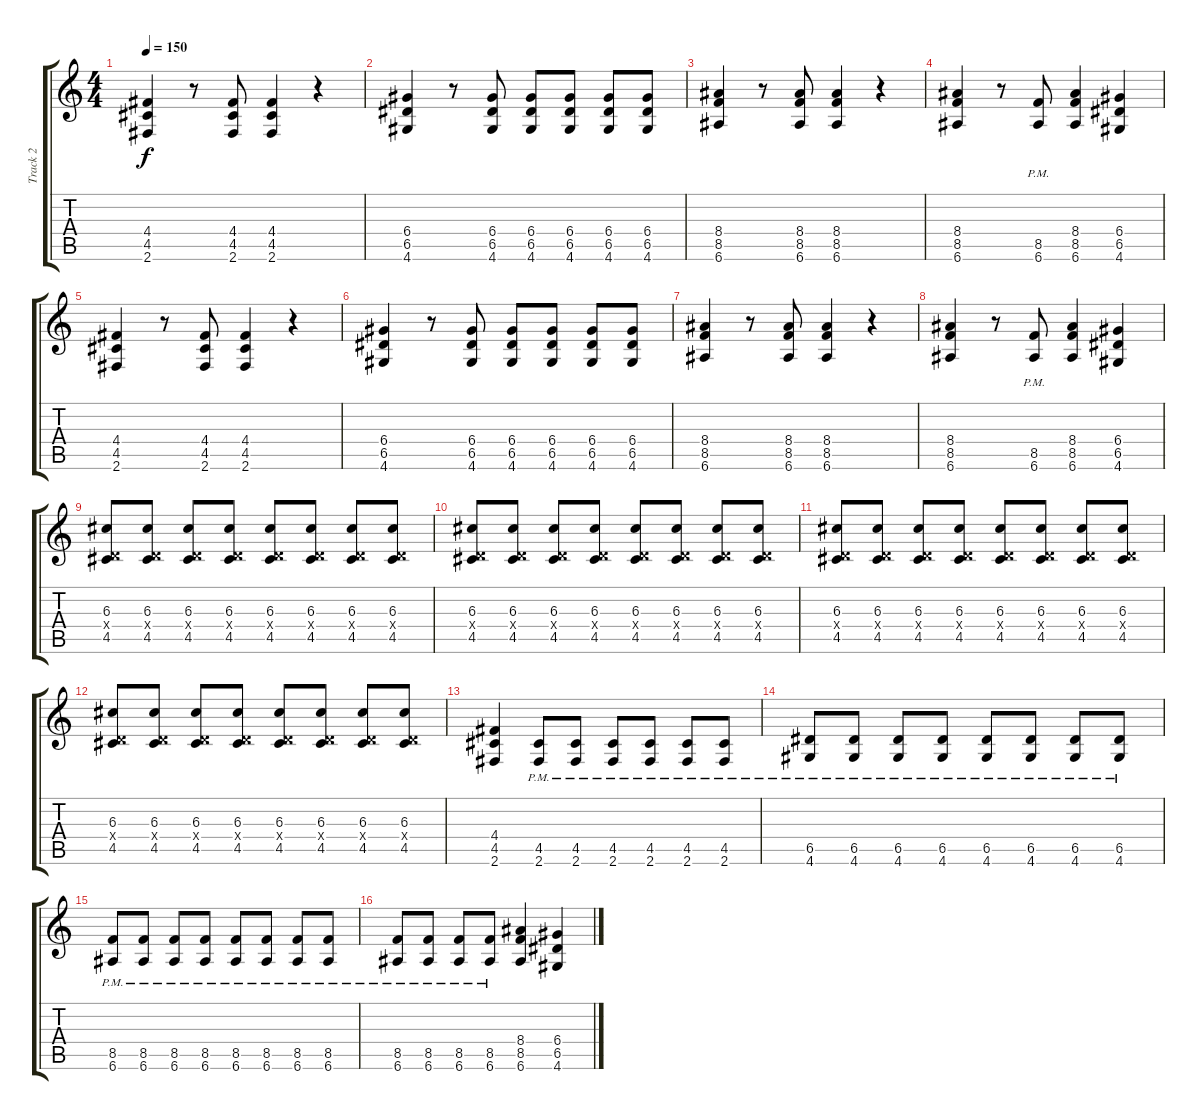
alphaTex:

\track ("Track 2" "Track 2") {instrument distortionguitar}
\staff {score tabs}
\tuning (E4 B3 G3 D3 A2 E2) {hide}
\ts (4 4)
\tempo 150
\clef g2
\ks c
(4.4 4.5 2.6).4{dy f} r.8 (4.4 4.5 2.6).8 (4.4 4.5 2.6).4 r.4 |
(6.4 6.5 4.6).4 r.8 (6.4 6.5 4.6).8 (6.4 6.5 4.6).8 (6.4 6.5 4.6).8 (6.4 6.5 4.6).8 (6.4 6.5 4.6).8 |
(8.4 8.5 6.6).4 r.8 (8.4 8.5 6.6).8 (8.4 8.5 6.6).4 r.4 |
(8.4 8.5 6.6).4 r.8 (8.5{pm} 6.6{pm}).8 (8.4 8.5 6.6).4 (6.4 6.5 4.6).4 |
(4.4 4.5 2.6).4 r.8 (4.4 4.5 2.6).8 (4.4 4.5 2.6).4 r.4 |
(6.4 6.5 4.6).4 r.8 (6.4 6.5 4.6).8 (6.4 6.5 4.6).8 (6.4 6.5 4.6).8 (6.4 6.5 4.6).8 (6.4 6.5 4.6).8 |
(8.4 8.5 6.6).4 r.8 (8.4 8.5 6.6).8 (8.4 8.5 6.6).4 r.4 |
(8.4 8.5 6.6).4 r.8 (8.5{pm} 6.6{pm}).8 (8.4 8.5 6.6).4 (6.4 6.5 4.6).4 |
(6.3 0.4{x} 4.5).8 (6.3 0.4{x} 4.5).8 (6.3 0.4{x} 4.5).8 (6.3 0.4{x} 4.5).8 (6.3 0.4{x} 4.5).8 (6.3 0.4{x} 4.5).8 (6.3 0.4{x} 4.5).8 (6.3 0.4{x} 4.5).8 |
(6.3 0.4{x} 4.5).8 (6.3 0.4{x} 4.5).8 (6.3 0.4{x} 4.5).8 (6.3 0.4{x} 4.5).8 (6.3 0.4{x} 4.5).8 (6.3 0.4{x} 4.5).8 (6.3 0.4{x} 4.5).8 (6.3 0.4{x} 4.5).8 |
(6.3 0.4{x} 4.5).8 (6.3 0.4{x} 4.5).8 (6.3 0.4{x} 4.5).8 (6.3 0.4{x} 4.5).8 (6.3 0.4{x} 4.5).8 (6.3 0.4{x} 4.5).8 (6.3 0.4{x} 4.5).8 (6.3 0.4{x} 4.5).8 |
(6.3 0.4{x} 4.5).8 (6.3 0.4{x} 4.5).8 (6.3 0.4{x} 4.5).8 (6.3 0.4{x} 4.5).8 (6.3 0.4{x} 4.5).8 (6.3 0.4{x} 4.5).8 (6.3 0.4{x} 4.5).8 (6.3 0.4{x} 4.5).8 |
(4.4 4.5 2.6).4 (4.5{pm} 2.6{pm}).8 (4.5{pm} 2.6{pm}).8 (4.5{pm} 2.6{pm}).8 (4.5{pm} 2.6{pm}).8 (4.5{pm} 2.6{pm}).8 (4.5{pm} 2.6{pm}).8 |
(6.5{pm} 4.6{pm}).8 (6.5{pm} 4.6{pm}).8 (6.5{pm} 4.6{pm}).8 (6.5{pm} 4.6{pm}).8 (6.5{pm} 4.6{pm}).8 (6.5{pm} 4.6{pm}).8 (6.5{pm} 4.6{pm}).8 (6.5{pm} 4.6{pm}).8 |
(8.5{pm} 6.6{pm}).8 (8.5{pm} 6.6{pm}).8 (8.5{pm} 6.6{pm}).8 (8.5{pm} 6.6{pm}).8 (8.5{pm} 6.6{pm}).8 (8.5{pm} 6.6{pm}).8 (8.5{pm} 6.6{pm}).8 (8.5{pm} 6.6{pm}).8 |
(8.5{pm} 6.6{pm}).8 (8.5{pm} 6.6{pm}).8 (8.5{pm} 6.6{pm}).8 (8.5{pm} 6.6{pm}).8 (8.4 8.5 6.6).4 (6.4 6.5 4.6).4
